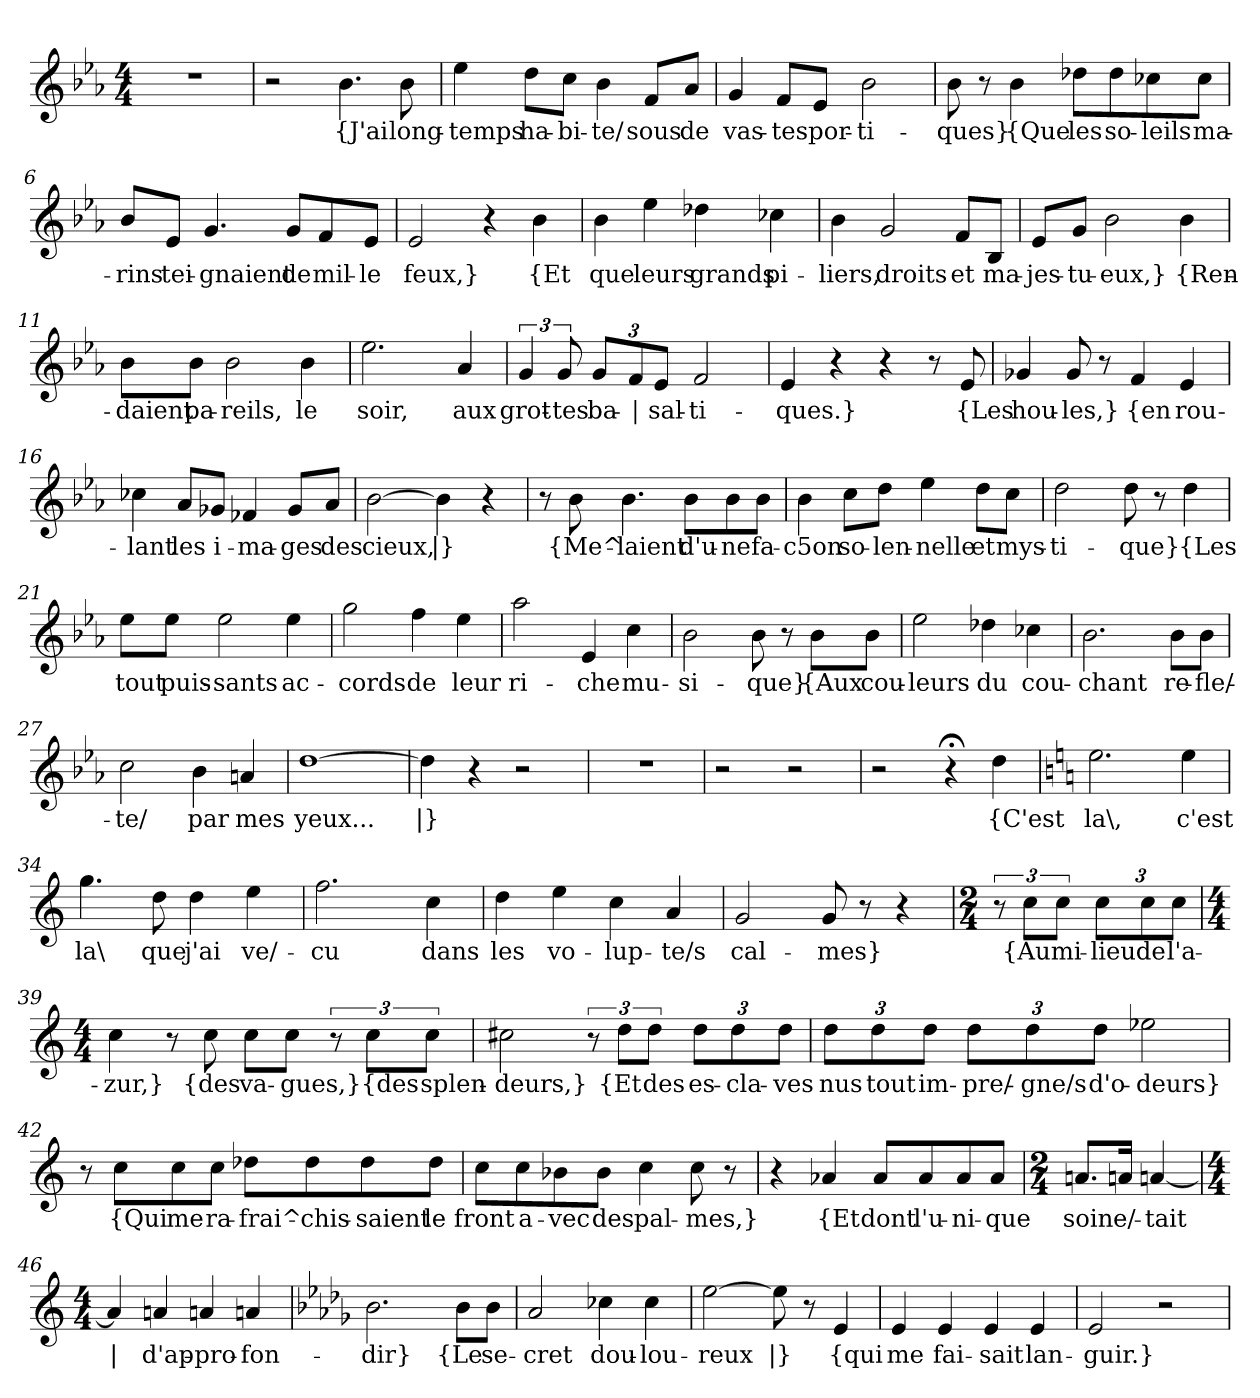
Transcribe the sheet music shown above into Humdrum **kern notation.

**kern	**text
*part1	*part1
*staff1	*staff1
*clefG2	*
*k[b-e-a-]	*
*M4/4	*
=1	=1
1r	.
=2	=2
2r	.
!	!LO:LY:b
4.b-\	{J'ai
!	!LO:LY:b
8b-\	long-
=3	=3
!	!LO:LY:b
4ee-\	-temps
!	!LO:LY:b
8dd\L	ha-
!	!LO:LY:b
8cc\J	-bi-
!	!LO:LY:b
4b-\	-te/
!	!LO:LY:b
8f/L	sous
!	!LO:LY:b
8a-/J	de
=4	=4
!	!LO:LY:b
4g/	vas-
!	!LO:LY:b
8f/L	-tes
!	!LO:LY:b
8e-/J	por-
!	!LO:LY:b
2b-\	-ti-
=5	=5
!	!LO:LY:b
8b-\	-ques}
8r	.
!	!LO:LY:b
4b-\	{Que
!	!LO:LY:b
8dd-X\L	les
!	!LO:LY:b
8dd-\	so-
!	!LO:LY:b
8cc-X\	-leils
!	!LO:LY:b
8cc-\J	ma-
!!LO:LB:g=z
=6	=6
!	!LO:LY:b
8b-/L	-rins
!	!LO:LY:b
8e-/J	tei-
!	!LO:LY:b
4.g/	-gnaient
!	!LO:LY:b
8g/L	de
!	!LO:LY:b
8f/	mil-
!	!LO:LY:b
8e-/J	-le
=7	=7
!	!LO:LY:b
2e-/	feux,}
4r	.
!	!LO:LY:b
4b-\	{Et
=8	=8
!	!LO:LY:b
4b-\	que
!	!LO:LY:b
4ee-\	leurs
!	!LO:LY:b
4dd-X\	grands
!	!LO:LY:b
4cc-X\	pi-
=9	=9
!	!LO:LY:b
4b-\	-liers,
!	!LO:LY:b
2g/	droits
!	!LO:LY:b
8f/L	et
!	!LO:LY:b
8B-/J	ma-
!!LO:LB:g=z
=10	=10
!	!LO:LY:b
8e-/L	-jes-
!	!LO:LY:b
8g/J	-tu-
!	!LO:LY:b
2b-\	-eux,}
!	!LO:LY:b
4b-\	{Ren-
=11	=11
!	!LO:LY:b
8b-\L	-daient
!	!LO:LY:b
8b-\J	pa-
!	!LO:LY:b
2b-\	-reils,
!	!LO:LY:b
4b-\	le
=12	=12
!	!LO:LY:b
2.ee-\	soir,
!	!LO:LY:b
4a-/	aux
=13	=13
!	!LO:LY:b
6g/	grot-
!	!LO:LY:b
12g/	-tes
*Xbrackettup	*
!	!LO:LY:b
12g/L	ba-
!	!LO:LY:b
12f/	|
!	!LO:LY:b
12e-/J	-sal-
!	!LO:LY:b
2f/	-ti-
=14	=14
!	!LO:LY:b
4e-/	-ques.}
4r	.
4r	.
8r	.
!	!LO:LY:b
8e-/	{Les
!!LO:LB:g=z
=15	=15
!	!LO:LY:b
4g-X/	hou-
!	!LO:LY:b
8g-/	-les,}
8r	.
!	!LO:LY:b
4f/	{en
!	!LO:LY:b
4e-/	rou-
=16	=16
!	!LO:LY:b
4cc-X\	-lant
!	!LO:LY:b
8a-/L	les
!	!LO:LY:b
8g-X/J	i-
!	!LO:LY:b
4f-X/	-ma-
!	!LO:LY:b
8g-/L	-ges
!	!LO:LY:b
8a-/J	des
=17	=17
!	!LO:LY:b
[2b-\	cieux,
!	!LO:LY:b
4b-\]	|}
4r	.
=18	=18
8r	.
!	!LO:LY:b
8b-\	{Me^-
!	!LO:LY:b
4.b-\	-laient
!	!LO:LY:b
8b-\L	d'u-
!	!LO:LY:b
8b-\	-ne
!	!LO:LY:b
8b-\J	fa-
!!LO:LB:g=z
=19	=19
!	!LO:LY:b
4b-\	-c5on
!	!LO:LY:b
8cc\L	so-
!	!LO:LY:b
8dd\J	-len-
!	!LO:LY:b
4ee-\	-nelle
!	!LO:LY:b
8dd\L	et
!	!LO:LY:b
8cc\J	mys-
=20	=20
!	!LO:LY:b
2dd\	-ti-
!	!LO:LY:b
8dd\	-que}
8r	.
!	!LO:LY:b
4dd\	{Les
=21	=21
!	!LO:LY:b
8ee-\L	tout
!	!LO:LY:b
8ee-\J	puis-
!	!LO:LY:b
2ee-\	-sants
!	!LO:LY:b
4ee-\	ac-
=22	=22
!	!LO:LY:b
2gg\	-cords
!	!LO:LY:b
4ff\	de
!	!LO:LY:b
4ee-\	leur
=23	=23
!	!LO:LY:b
2aa-\	ri-
!	!LO:LY:b
4e-/	-che
!	!LO:LY:b
4cc\	mu-
!!LO:LB:g=z
=24	=24
!	!LO:LY:b
2b-\	-si-
!	!LO:LY:b
8b-\	-que}
8r	.
!	!LO:LY:b
8b-\L	{Aux
!	!LO:LY:b
8b-\J	cou-
=25	=25
!	!LO:LY:b
2ee-\	-leurs
!	!LO:LY:b
4dd-X\	du
!	!LO:LY:b
4cc-X\	cou-
=26	=26
!	!LO:LY:b
2.b-\	-chant
!	!LO:LY:b
8b-\L	re-
!	!LO:LY:b
8b-\J	-fle/-
=27	=27
!	!LO:LY:b
2cc\	-te/
!	!LO:LY:b
4b-\	par
!	!LO:LY:b
4an/	mes
=28	=28
!	!LO:LY:b
[1dd	yeux...
=29	=29
!	!LO:LY:b
4dd\]	|}
4r	.
2r	.
=30	=30
1r	.
=31	=31
2r	.
2r	.
!!LO:LB:g=z
=32	=32
2r	.
4r;<	.
!	!LO:LY:b
4dd\	{C'est
=33	=33
*k[]	*
!	!LO:LY:b
2.ee\	la\,
!	!LO:LY:b
4ee\	c'est
=34	=34
!	!LO:LY:b
4.gg\	la\
!	!LO:LY:b
8dd\	que
!	!LO:LY:b
4dd\	j'ai
!	!LO:LY:b
4ee\	ve/-
=35	=35
!	!LO:LY:b
2.ff\	-cu
!	!LO:LY:b
4cc\	dans
=36	=36
!	!LO:LY:b
4dd\	les
!	!LO:LY:b
4ee\	vo-
!	!LO:LY:b
4cc\	-lup-
!	!LO:LY:b
4a/	-te/s
=37	=37
!	!LO:LY:b
2g/	cal-
!	!LO:LY:b
8g/	-mes}
8r	.
4r	.
!!LO:LB:g=z
=38	=38
*M2/4	*
*brackettup	*
12r	.
!	!LO:LY:b
12cc\L	{Au
!	!LO:LY:b
12cc\J	mi-
*Xbrackettup	*
!	!LO:LY:b
12cc\L	-lieu
!	!LO:LY:b
12cc\	de
!	!LO:LY:b
12cc\J	l'a-
=39	=39
*M4/4	*
!	!LO:LY:b
4cc\	-zur,}
8r	.
!	!LO:LY:b
8cc\	{des
!	!LO:LY:b
8cc\L	va-
!	!LO:LY:b
8cc\J	-gues,}
*brackettup	*
12r	.
!	!LO:LY:b
12cc\L	{des
!	!LO:LY:b
12cc\J	splen-
=40	=40
!	!LO:LY:b
2cc#X\	-deurs,}
12r	.
!	!LO:LY:b
12dd\L	{Et
!	!LO:LY:b
12dd\J	des
*Xbrackettup	*
!	!LO:LY:b
12dd\L	es-
!	!LO:LY:b
12dd\	-cla-
!	!LO:LY:b
12dd\J	-ves
!!LO:LB:g=z
=41	=41
!	!LO:LY:b
12dd\L	nus
!	!LO:LY:b
12dd\	tout
!	!LO:LY:b
12dd\J	im-
!	!LO:LY:b
12dd\L	-pre/-
!	!LO:LY:b
12dd\	-gne/s
!	!LO:LY:b
12dd\J	d'o-
!	!LO:LY:b
2ee-X\	-deurs}
=42	=42
8r	.
!	!LO:LY:b
8cc\L	{Qui
!	!LO:LY:b
8cc\	me
!	!LO:LY:b
8cc\J	ra-
!	!LO:LY:b
8dd-X\L	-frai^-
!	!LO:LY:b
8dd-\	-chis-
!	!LO:LY:b
8dd-\	-saient
!	!LO:LY:b
8dd-\J	le
=43	=43
!	!LO:LY:b
8cc\L	front
!	!LO:LY:b
8cc\	a-
!	!LO:LY:b
8b-X\	-vec
!	!LO:LY:b
8b-\J	des
!	!LO:LY:b
4cc\	pal-
!	!LO:LY:b
8cc\	-mes,}
8r	.
!!LO:LB:g=z
=44	=44
4r	.
!	!LO:LY:b
4a-X/	{Et
!	!LO:LY:b
8a-/L	dont
!	!LO:LY:b
8a-/	l'u-
!	!LO:LY:b
8a-/	-ni-
!	!LO:LY:b
8a-/J	-que
=45	=45
*M2/4	*
!	!LO:LY:b
8.an/L	soin
!	!LO:LY:b
16an/Jk	e/-
!	!LO:LY:b
[4an/	-tait
=46	=46
*M4/4	*
!	!LO:LY:b
4an/]	|
!	!LO:LY:b
4an/	d'ap-
!	!LO:LY:b
4an/	-pro-
!	!LO:LY:b
4an/	-fon-
=47	=47
*k[b-e-a-d-g-]	*
!	!LO:LY:b
2.b-\	-dir}
!	!LO:LY:b
8b-\L	{Le
!	!LO:LY:b
8b-\J	se-
=48	=48
!	!LO:LY:b
2a-/	-cret
!	!LO:LY:b
4cc-X\	dou-
!	!LO:LY:b
4cc-\	-lou-
!!LO:PB:g=z
=49	=49
!	!LO:LY:b
[2ee-\	-reux
!	!LO:LY:b
8ee-\]	|}
8r	.
!	!LO:LY:b
4e-/	{qui
=50	=50
!	!LO:LY:b
4e-/	me
!	!LO:LY:b
4e-/	fai-
!	!LO:LY:b
4e-/	-sait
!	!LO:LY:b
4e-/	lan-
=51	=51
!	!LO:LY:b
2e-/	-guir.}
2r	.
=	=
*-	*-
